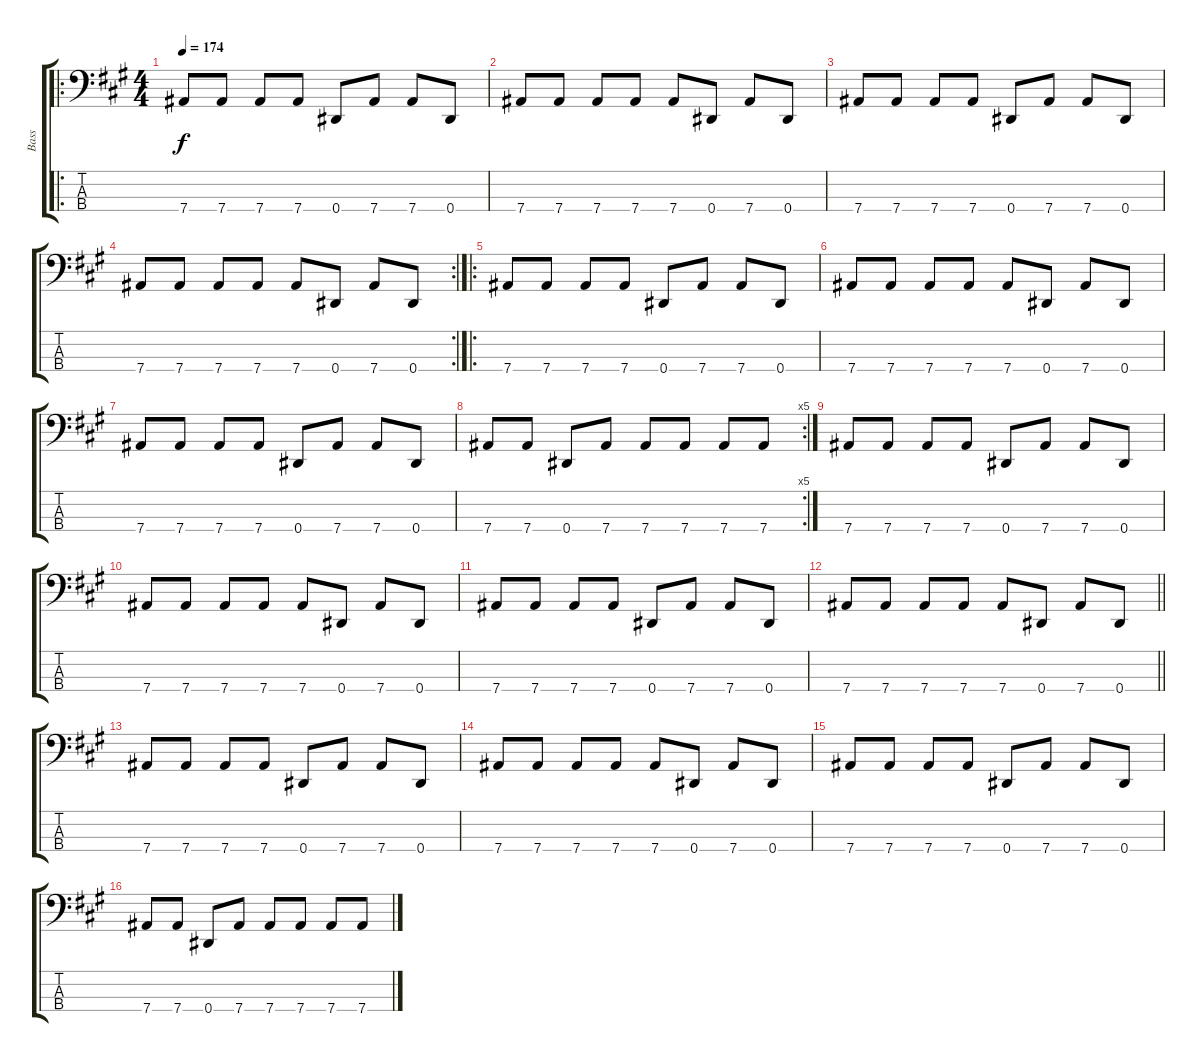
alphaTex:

\track ("Bass" "Bass") {instrument electricbasspick}
\staff {score tabs}
\tuning (Gb2 Db2 Ab1 Eb1) {hide}
\ro
\ts (4 4)
\tempo 174
\clef f4
\ks a
7.4.8{dy f instrument electricbasspick} 7.4.8 7.4.8 7.4.8 0.4.8 7.4.8 7.4.8 0.4.8 |
7.4.8 7.4.8 7.4.8 7.4.8 7.4.8 0.4.8 7.4.8 0.4.8 |
7.4.8 7.4.8 7.4.8 7.4.8 0.4.8 7.4.8 7.4.8 0.4.8 |
\rc 2
7.4.8 7.4.8 7.4.8 7.4.8 7.4.8 0.4.8 7.4.8 0.4.8 |
\ro
7.4.8 7.4.8 7.4.8 7.4.8 0.4.8 7.4.8 7.4.8 0.4.8 |
7.4.8 7.4.8 7.4.8 7.4.8 7.4.8 0.4.8 7.4.8 0.4.8 |
7.4.8 7.4.8 7.4.8 7.4.8 0.4.8 7.4.8 7.4.8 0.4.8 |
\rc 5
7.4.8 7.4.8 0.4.8 7.4.8 7.4.8 7.4.8 7.4.8 7.4.8 |
7.4.8 7.4.8 7.4.8 7.4.8 0.4.8 7.4.8 7.4.8 0.4.8 |
7.4.8 7.4.8 7.4.8 7.4.8 7.4.8 0.4.8 7.4.8 0.4.8 |
7.4.8 7.4.8 7.4.8 7.4.8 0.4.8 7.4.8 7.4.8 0.4.8 |
\barLineRight lightlight
7.4.8 7.4.8 7.4.8 7.4.8 7.4.8 0.4.8 7.4.8 0.4.8 |
7.4.8 7.4.8 7.4.8 7.4.8 0.4.8 7.4.8 7.4.8 0.4.8 |
7.4.8 7.4.8 7.4.8 7.4.8 7.4.8 0.4.8 7.4.8 0.4.8 |
7.4.8 7.4.8 7.4.8 7.4.8 0.4.8 7.4.8 7.4.8 0.4.8 |
7.4.8 7.4.8 0.4.8 7.4.8 7.4.8 7.4.8 7.4.8 7.4.8
